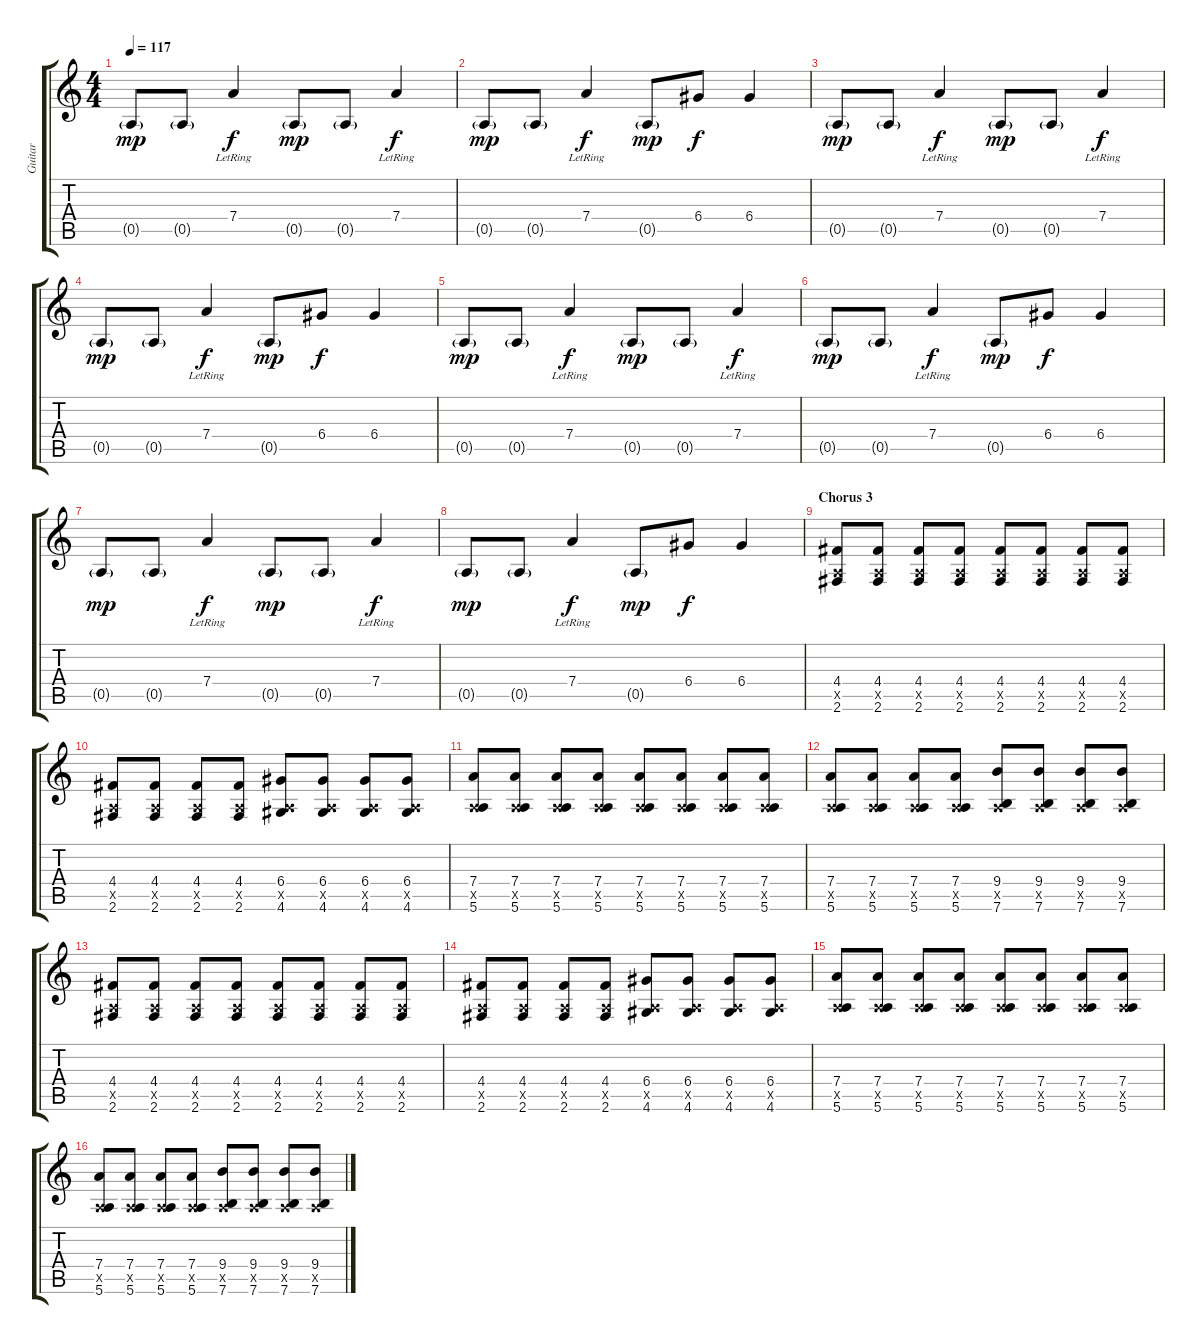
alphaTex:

\track ("Guitar" "Guitar") {instrument acousticguitarsteel}
\staff {score tabs}
\tuning (E4 B3 G3 D3 A2 E2) {hide}
\ts (4 4)
\tempo 117
\clef g2
\ks c
0.5{g}.8{dy mp} 0.5{g}.8 7.4{lr}.4{dy f} 0.5{g}.8{dy mp} 0.5{g}.8 7.4{lr}.4{dy f} |
0.5{g}.8{dy mp} 0.5{g}.8 7.4{lr}.4{dy f} 0.5{g}.8{dy mp} 6.4.8{dy f} 6.4.4 |
0.5{g}.8{dy mp} 0.5{g}.8 7.4{lr}.4{dy f} 0.5{g}.8{dy mp} 0.5{g}.8 7.4{lr}.4{dy f} |
0.5{g}.8{dy mp} 0.5{g}.8 7.4{lr}.4{dy f} 0.5{g}.8{dy mp} 6.4.8{dy f} 6.4.4 |
0.5{g}.8{dy mp} 0.5{g}.8 7.4{lr}.4{dy f} 0.5{g}.8{dy mp} 0.5{g}.8 7.4{lr}.4{dy f} |
0.5{g}.8{dy mp} 0.5{g}.8 7.4{lr}.4{dy f} 0.5{g}.8{dy mp} 6.4.8{dy f} 6.4.4 |
0.5{g}.8{dy mp} 0.5{g}.8 7.4{lr}.4{dy f} 0.5{g}.8{dy mp} 0.5{g}.8 7.4{lr}.4{dy f} |
0.5{g}.8{dy mp} 0.5{g}.8 7.4{lr}.4{dy f} 0.5{g}.8{dy mp} 6.4.8{dy f} 6.4.4 |
\section ("" "Chorus 3")
(4.4 0.5{x} 2.6).8 (4.4 0.5{x} 2.6).8 (4.4 0.5{x} 2.6).8 (4.4 0.5{x} 2.6).8 (4.4 0.5{x} 2.6).8 (4.4 0.5{x} 2.6).8 (4.4 0.5{x} 2.6).8 (4.4 0.5{x} 2.6).8 |
(4.4 0.5{x} 2.6).8 (4.4 0.5{x} 2.6).8 (4.4 0.5{x} 2.6).8 (4.4 0.5{x} 2.6).8 (6.4 0.5{x} 4.6).8 (6.4 0.5{x} 4.6).8 (6.4 0.5{x} 4.6).8 (6.4 0.5{x} 4.6).8 |
(7.4 0.5{x} 5.6).8 (7.4 0.5{x} 5.6).8 (7.4 0.5{x} 5.6).8 (7.4 0.5{x} 5.6).8 (7.4 0.5{x} 5.6).8 (7.4 0.5{x} 5.6).8 (7.4 0.5{x} 5.6).8 (7.4 0.5{x} 5.6).8 |
(7.4 0.5{x} 5.6).8 (7.4 0.5{x} 5.6).8 (7.4 0.5{x} 5.6).8 (7.4 0.5{x} 5.6).8 (9.4 0.5{x} 7.6).8 (9.4 0.5{x} 7.6).8 (9.4 0.5{x} 7.6).8 (9.4 0.5{x} 7.6).8 |
(4.4 0.5{x} 2.6).8 (4.4 0.5{x} 2.6).8 (4.4 0.5{x} 2.6).8 (4.4 0.5{x} 2.6).8 (4.4 0.5{x} 2.6).8 (4.4 0.5{x} 2.6).8 (4.4 0.5{x} 2.6).8 (4.4 0.5{x} 2.6).8 |
(4.4 0.5{x} 2.6).8 (4.4 0.5{x} 2.6).8 (4.4 0.5{x} 2.6).8 (4.4 0.5{x} 2.6).8 (6.4 0.5{x} 4.6).8 (6.4 0.5{x} 4.6).8 (6.4 0.5{x} 4.6).8 (6.4 0.5{x} 4.6).8 |
(7.4 0.5{x} 5.6).8 (7.4 0.5{x} 5.6).8 (7.4 0.5{x} 5.6).8 (7.4 0.5{x} 5.6).8 (7.4 0.5{x} 5.6).8 (7.4 0.5{x} 5.6).8 (7.4 0.5{x} 5.6).8 (7.4 0.5{x} 5.6).8 |
(7.4 0.5{x} 5.6).8 (7.4 0.5{x} 5.6).8 (7.4 0.5{x} 5.6).8 (7.4 0.5{x} 5.6).8 (9.4 0.5{x} 7.6).8 (9.4 0.5{x} 7.6).8 (9.4 0.5{x} 7.6).8 (9.4 0.5{x} 7.6).8
